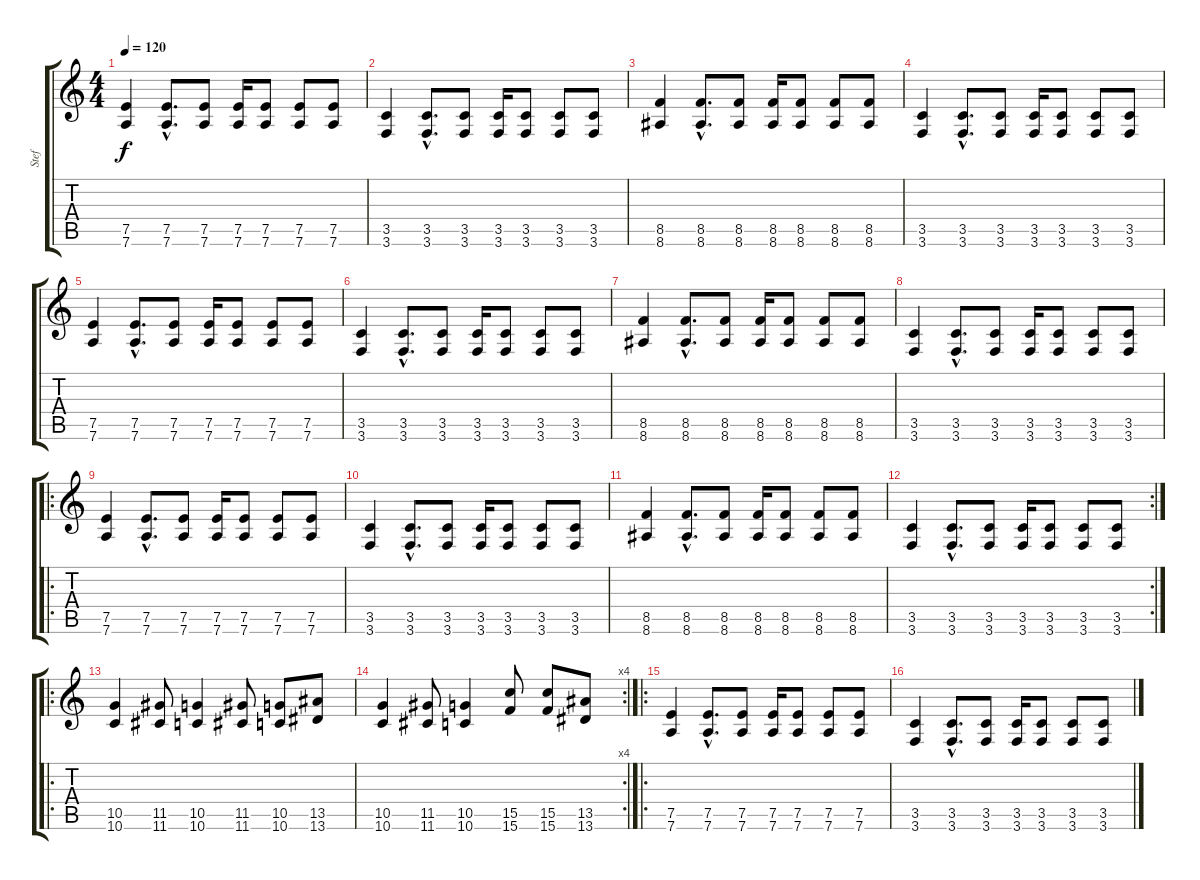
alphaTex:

\track ("Stef" "Stef") {instrument banjo}
\staff {score tabs}
\tuning (E4 B3 G3 D3 A2 D2) {hide}
\displaytranspose 12
\ts (4 4)
\tempo 120
\clef g2
\ks c
(7.5 7.6).4{dy f instrument banjo} (7.5{hac} 7.6{hac}).8{d} (7.5 7.6).8 (7.5 7.6).16 (7.5 7.6).8 (7.5 7.6).8 (7.5 7.6).8 |
(3.5 3.6).4 (3.5{hac} 3.6{hac}).8{d} (3.5 3.6).8 (3.5 3.6).16 (3.5 3.6).8 (3.5 3.6).8 (3.5 3.6).8 |
(8.5 8.6).4 (8.5{hac} 8.6{hac}).8{d} (8.5 8.6).8 (8.5 8.6).16 (8.5 8.6).8 (8.5 8.6).8 (8.5 8.6).8 |
(3.5 3.6).4 (3.5{hac} 3.6{hac}).8{d} (3.5 3.6).8 (3.5 3.6).16 (3.5 3.6).8 (3.5 3.6).8 (3.5 3.6).8 |
(7.5 7.6).4 (7.5{hac} 7.6{hac}).8{d} (7.5 7.6).8 (7.5 7.6).16 (7.5 7.6).8 (7.5 7.6).8 (7.5 7.6).8 |
(3.5 3.6).4 (3.5{hac} 3.6{hac}).8{d} (3.5 3.6).8 (3.5 3.6).16 (3.5 3.6).8 (3.5 3.6).8 (3.5 3.6).8 |
(8.5 8.6).4 (8.5{hac} 8.6{hac}).8{d} (8.5 8.6).8 (8.5 8.6).16 (8.5 8.6).8 (8.5 8.6).8 (8.5 8.6).8 |
(3.5 3.6).4 (3.5{hac} 3.6{hac}).8{d} (3.5 3.6).8 (3.5 3.6).16 (3.5 3.6).8 (3.5 3.6).8 (3.5 3.6).8 |
\ro
(7.5 7.6).4{volume 16 instrument distortionguitar} (7.5{hac} 7.6{hac}).8{d} (7.5 7.6).8 (7.5 7.6).16 (7.5 7.6).8 (7.5 7.6).8 (7.5 7.6).8 |
(3.5 3.6).4 (3.5{hac} 3.6{hac}).8{d} (3.5 3.6).8 (3.5 3.6).16 (3.5 3.6).8 (3.5 3.6).8 (3.5 3.6).8 |
(8.5 8.6).4 (8.5{hac} 8.6{hac}).8{d} (8.5 8.6).8 (8.5 8.6).16 (8.5 8.6).8 (8.5 8.6).8 (8.5 8.6).8 |
\rc 2
(3.5 3.6).4 (3.5{hac} 3.6{hac}).8{d} (3.5 3.6).8 (3.5 3.6).16 (3.5 3.6).8 (3.5 3.6).8 (3.5 3.6).8 |
\ro
(10.5 10.6).4{instrument distortionguitar} (11.5 11.6).8 (10.5 10.6).4 (11.5 11.6).8 (10.5 10.6).8 (13.5 13.6).8 |
\rc 4
(10.5 10.6).4 (11.5 11.6).8 (10.5 10.6).4 (15.5 15.6).8 (15.5 15.6).8 (13.5 13.6).8 |
\ro
(7.5 7.6).4{volume 16 instrument distortionguitar} (7.5{hac} 7.6{hac}).8{d} (7.5 7.6).8 (7.5 7.6).16 (7.5 7.6).8 (7.5 7.6).8 (7.5 7.6).8 |
(3.5 3.6).4 (3.5{hac} 3.6{hac}).8{d} (3.5 3.6).8 (3.5 3.6).16 (3.5 3.6).8 (3.5 3.6).8 (3.5 3.6).8
